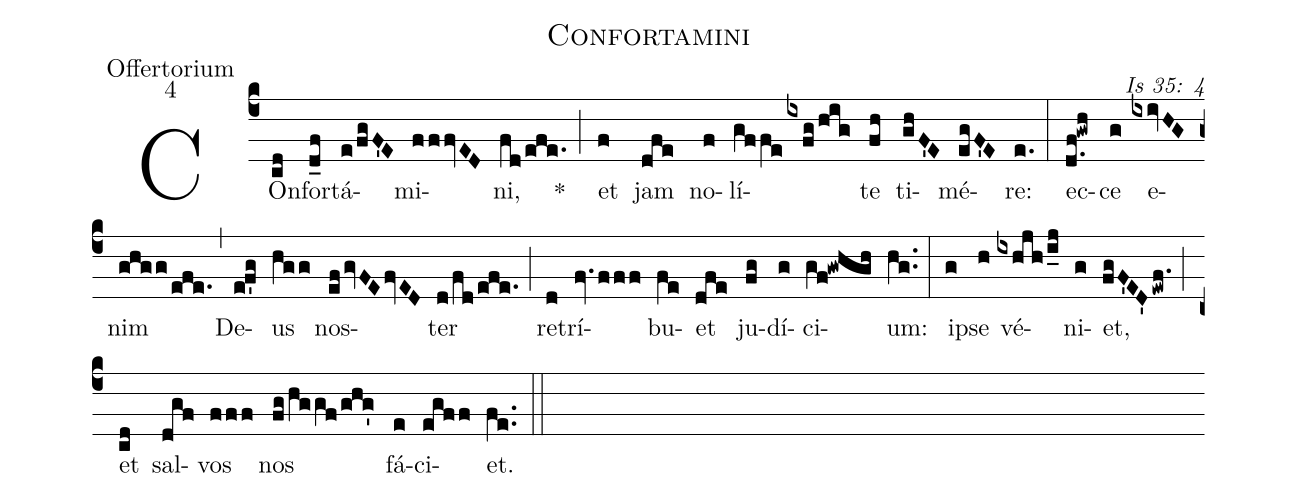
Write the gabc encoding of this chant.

name: Confortamini;
office-part: Offertorium;
mode: 4;
commentary: Is 35: 4;
%%
(c4) COn(cd)for(d_f)tá(e/fgF'E)mi(fffvED)ni,(fd/efe.) *(;) et(f) jam(dfe) no(f)lí(gf/feixfg/hig)te(fh) ti(ghF'E)mé(egF'E)re:(e.) (:)
ec(d.f!gwh)ce(g) e(ixivHG)nim(ghgg/efe.) (,) De(e!f'g)us(hgg) nos(efgvFEfvED)ter(d/fd/efe.) (;) re(d)trí(fv.fff)bu(fe)et(dfe) ju(fg)dí(g)ci(gf!gwhgh)um:(hg..) (:)
ip(g)se(h) vé(ixhjh/i_j)ni(g)et,(fgF'ED'ewf.) (;) et(cd) sal(dgf)vos(fff) nos(fg/hg/gf/ghg') fá(e)ci(egff)et.(fe..) (::)
